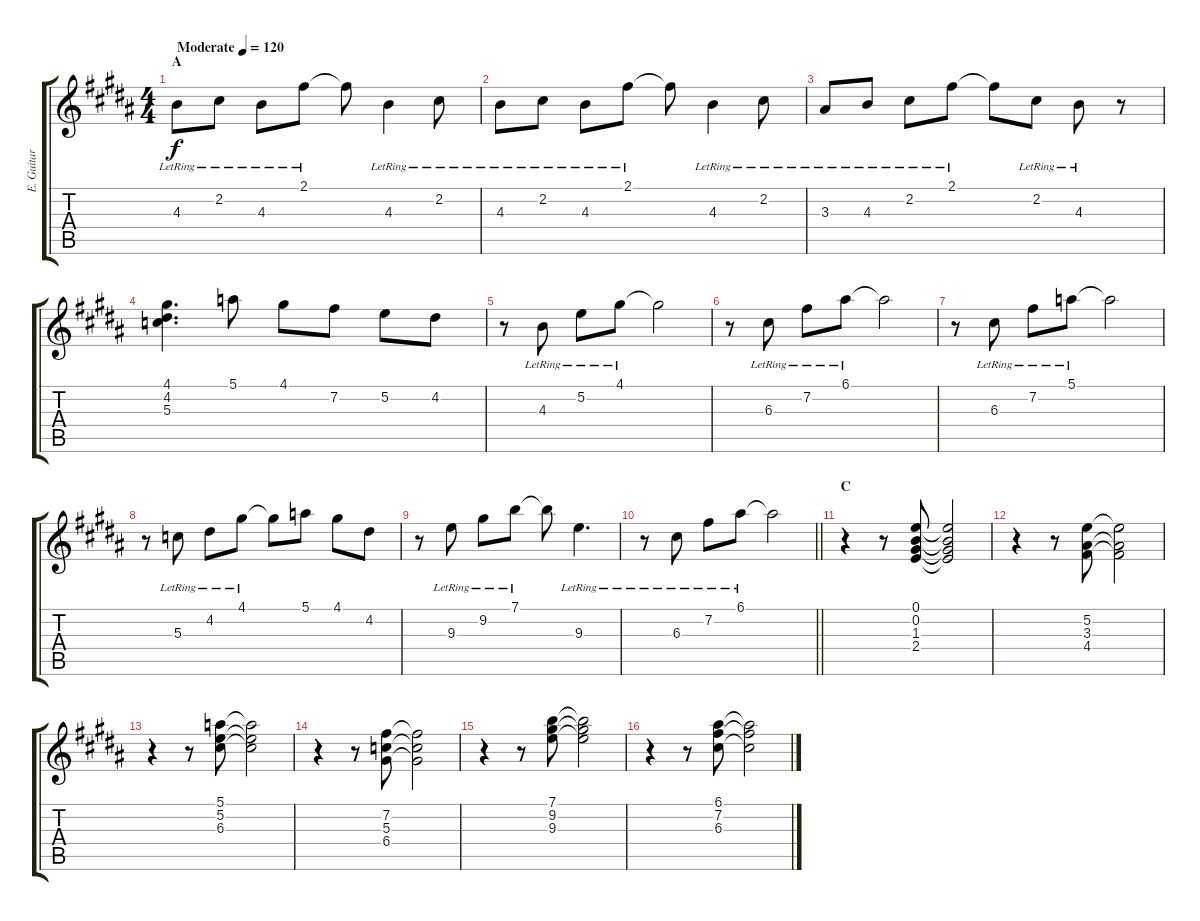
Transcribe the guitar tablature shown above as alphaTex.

\track ("E. Guitar II" "E. Guitar ") {instrument electricguitarclean}
\staff {score tabs}
\tuning (E4 B3 G3 D3 A2 E2) {hide}
\ts (4 4)
\section ("" "A")
\tempo (120 "Moderate")
\clef g2
\ks b
4.3{lr}.8{dy f instrument electricguitarclean} 2.2{lr}.8 4.3{lr}.8 2.1{lr}.8 2.1{t}.8 4.3{lr}.4 2.2{lr}.8 |
4.3{lr}.8 2.2{lr}.8 4.3{lr}.8 2.1{lr}.8 2.1{t}.8 4.3{lr}.4 2.2{lr}.8 |
3.3{lr}.8 4.3{lr}.8 2.2{lr}.8 2.1{lr}.8 2.1{t}.8 2.2{lr}.8 4.3{lr}.8 r.8 |
(4.1 4.2 5.3).4{d} 5.1.8 4.1.8 7.2.8 5.2.8 4.2.8 |
r.8 4.3{lr}.8 5.2{lr}.8 4.1{lr}.8 4.1{t}.2 |
r.8 6.3{lr}.8 7.2{lr}.8 6.1{lr}.8 6.1{t}.2 |
r.8 6.3{lr}.8 7.2{lr}.8 5.1{lr}.8 5.1{t}.2 |
r.8 5.3{lr}.8 4.2{lr}.8 4.1{lr}.8 4.1{t}.8 5.1.8 4.1.8 4.2.8 |
r.8 9.3{lr}.8 9.2{lr}.8 7.1{lr}.8 7.1{t}.8 9.3{lr}.4{d} |
\barLineRight lightlight
r.8 6.3{lr}.8 7.2{lr}.8 6.1{lr}.8 6.1{t}.2 |
\section ("" "C")
r.4 r.8 (0.1 0.2 1.3 2.4).8 (0.1{t} 0.2{t} 1.3{t} 2.4{t}).2 |
r.4 r.8 (5.2 3.3 4.4).8 (5.2{t} 3.3{t} 4.4{t}).2 |
r.4 r.8 (5.1 5.2 6.3).8 (5.1{t} 5.2{t} 6.3{t}).2 |
r.4 r.8 (7.2 5.3 6.4).8 (7.2{t} 5.3{t} 6.4{t}).2 |
r.4 r.8 (7.1 9.2 9.3).8 (7.1{t} 9.2{t} 9.3{t}).2 |
r.4 r.8 (6.1 7.2 6.3).8 (6.1{t} 7.2{t} 6.3{t}).2
